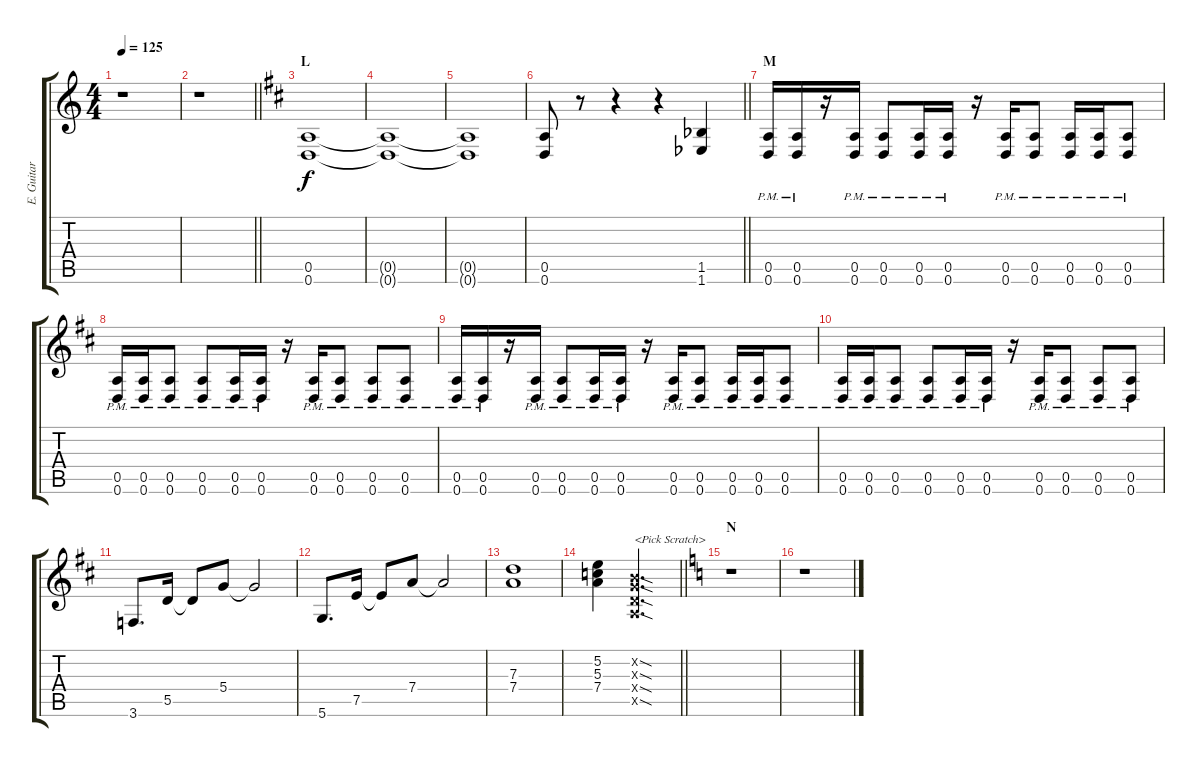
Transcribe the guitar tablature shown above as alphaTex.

\track ("E. Guitar I" "E. Guitar ") {instrument overdrivenguitar}
\staff {score tabs}
\tuning (E4 B3 G3 D3 A2 D2) {hide}
\ts (4 4)
\tempo 125
\clef g2
\ks c
r.1{dy f} |
\barLineRight lightlight
r.1 |
\section ("" "L")
\ks d
(0.5 0.6).1 |
(0.5{t} 0.6{t}).1 |
(0.5{t} 0.6{t}).1 |
\barLineRight lightlight
(0.5 0.6).8 r.8 r.4 r.4 (1.5{acc b} 1.6{acc b}).4 |
\section ("" "M")
(0.5{pm} 0.6{pm}).16 (0.5{pm} 0.6{pm}).16 r.16 (0.5{pm} 0.6{pm}).16 (0.5{pm} 0.6{pm}).8 (0.5{pm} 0.6{pm}).16 (0.5{pm} 0.6{pm}).16 r.16 (0.5{pm} 0.6{pm}).16 (0.5{pm} 0.6{pm}).8 (0.5{pm} 0.6{pm}).16 (0.5{pm} 0.6{pm}).16 (0.5{pm} 0.6{pm}).8 |
(0.5{pm} 0.6{pm}).16 (0.5{pm} 0.6{pm}).16 (0.5{pm} 0.6{pm}).8 (0.5{pm} 0.6{pm}).8 (0.5{pm} 0.6{pm}).16 (0.5{pm} 0.6{pm}).16 r.16 (0.5{pm} 0.6{pm}).16 (0.5{pm} 0.6{pm}).8 (0.5{pm} 0.6{pm}).8 (0.5{pm} 0.6{pm}).8 |
(0.5{pm} 0.6{pm}).16 (0.5{pm} 0.6{pm}).16 r.16 (0.5{pm} 0.6{pm}).16 (0.5{pm} 0.6{pm}).8 (0.5{pm} 0.6{pm}).16 (0.5{pm} 0.6{pm}).16 r.16 (0.5{pm} 0.6{pm}).16 (0.5{pm} 0.6{pm}).8 (0.5{pm} 0.6{pm}).16 (0.5{pm} 0.6{pm}).16 (0.5{pm} 0.6{pm}).8 |
(0.5{pm} 0.6{pm}).16 (0.5{pm} 0.6{pm}).16 (0.5{pm} 0.6{pm}).8 (0.5{pm} 0.6{pm}).8 (0.5{pm} 0.6{pm}).16 (0.5{pm} 0.6{pm}).16 r.16 (0.5{pm} 0.6{pm}).16 (0.5{pm} 0.6{pm}).8 (0.5{pm} 0.6{pm}).8 (0.5{pm} 0.6{pm}).8 |
3.6.8{d} 5.5.16 5.5{t}.8 5.4.8 5.4{t}.2 |
5.6.8{d} 7.5.16 7.5{t}.8 7.4.8 7.4{t}.2 |
(7.3 7.4).1 |
\barLineRight lightlight
(5.2 5.3 7.4).4 (0.2{sod x} 0.3{sod x} 0.4{sod x} 0.5{sod x}).2{d txt "<Pick Scratch>"} |
\section ("" "N")
\ks c
r.1 |
r.1
